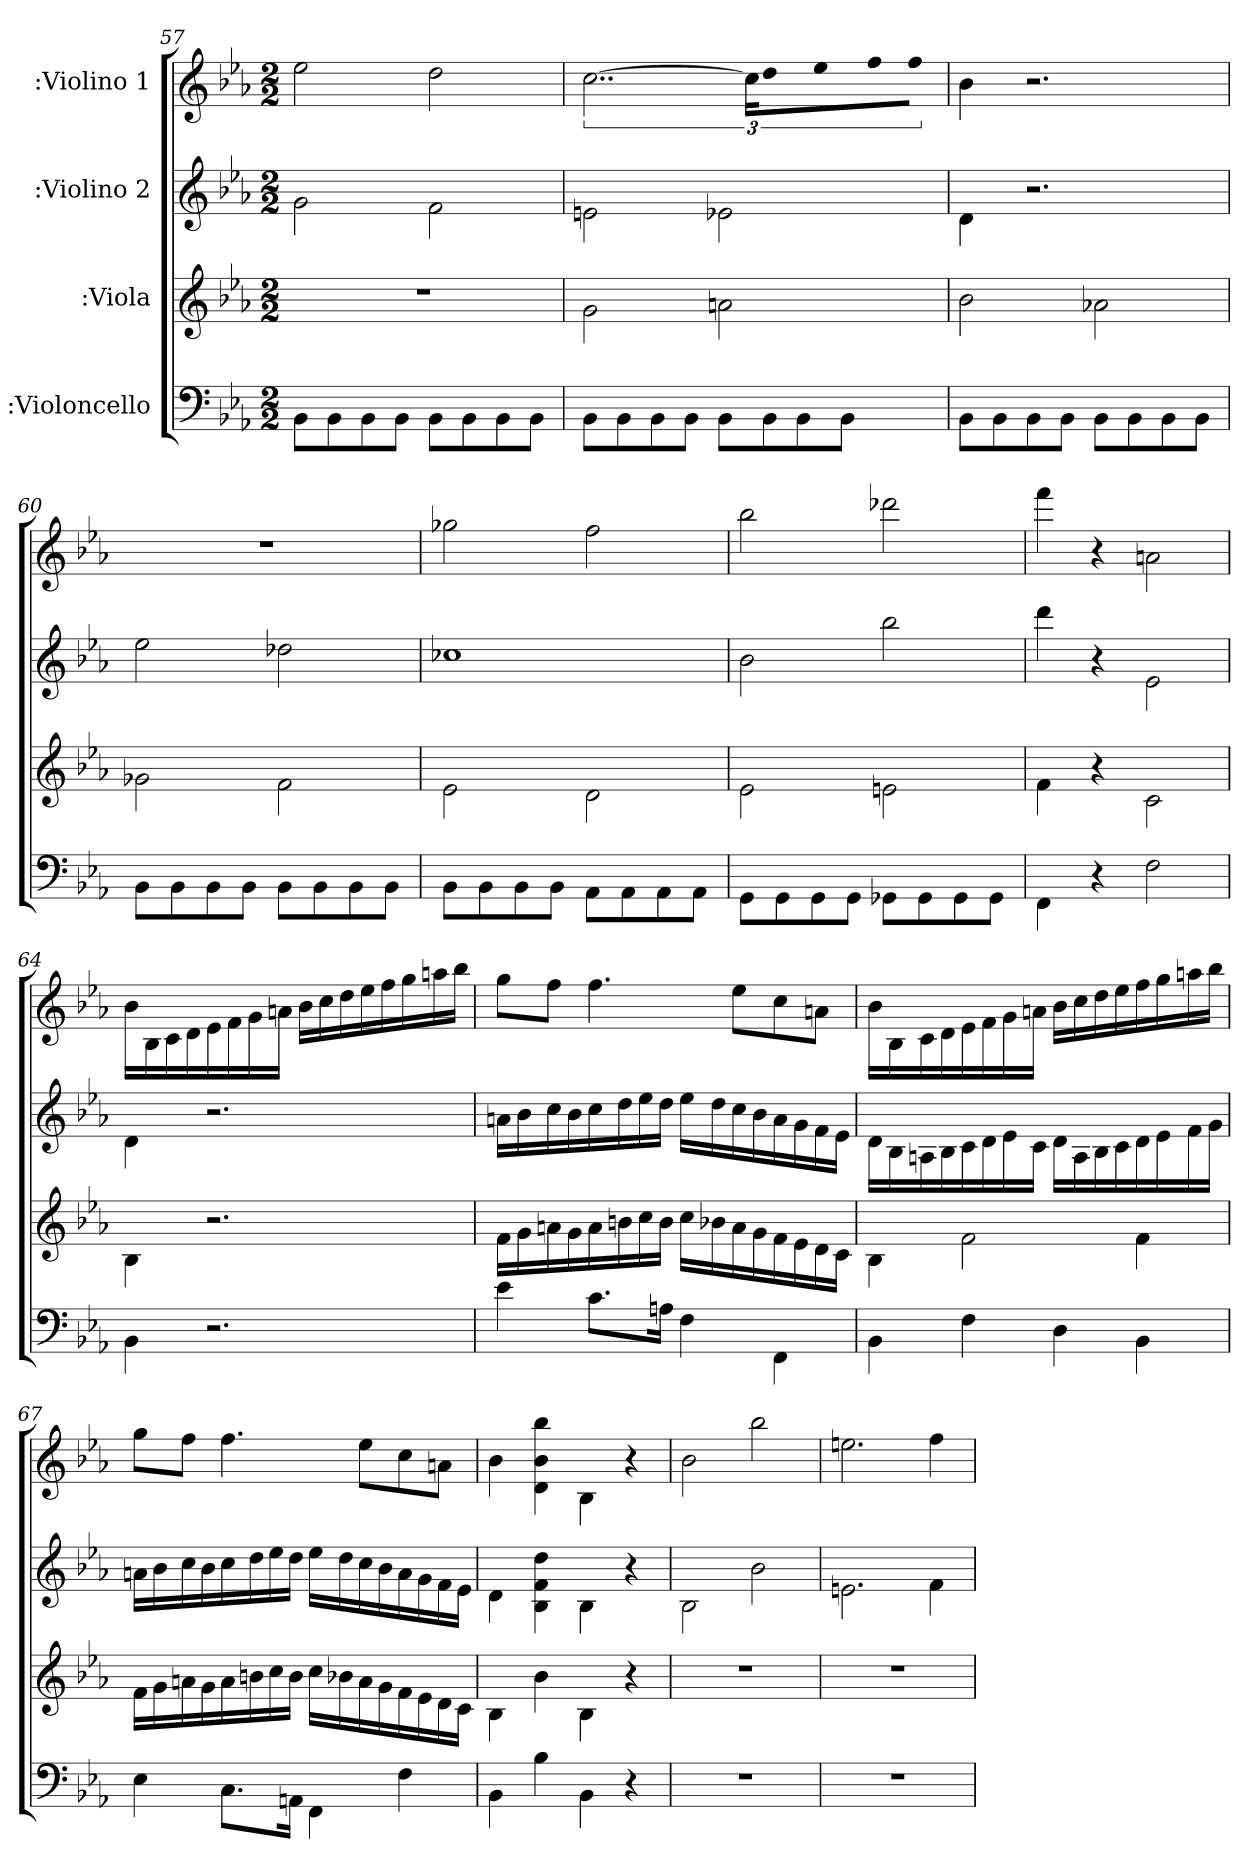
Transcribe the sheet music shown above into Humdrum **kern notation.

**kern	**kern	**kern	**kern
*part4	*part3	*part2	*part1
*staff4	*staff3	*staff2	*staff1
*I":Violoncello	*I":Viola	*I":Violino 2	*I":Violino 1
*k[b-e-a-]	*k[b-e-a-]	*k[b-e-a-]	*k[b-e-a-]
*E-:	*E-:	*E-:	*E-:
*M2/2	*M2/2	*M2/2	*M2/2
=57	=57	=57	=57
8BB-\L	1r	2g\	2ee-\
8BB-\	.	.	.
8BB-\	.	.	.
8BB-\J	.	.	.
8BB-\L	.	2f\	2dd\
8BB-\	.	.	.
8BB-\	.	.	.
8BB-\J	.	.	.
=58	=58	=58	=58
8BB-\L	2g\	2en\	[3..cc\
8BB-\	.	.	.
8BB-\	.	.	.
8BB-\J	.	.	.
8BB-\L	2an\	2e-X\	.
.	.	.	24cc\LL]
8BB-\	.	.	16dd\
.	.	.	16ee-\J
8BB-\	.	.	8ff\
8BB-\J	.	.	8ff\J
=59	=59	=59	=59
8BB-\L	2b-\	4d\	4b-\
8BB-\	.	.	.
8BB-\	.	2.r	2.r
8BB-\J	.	.	.
8BB-\L	2a-X\	.	.
8BB-\	.	.	.
8BB-\	.	.	.
8BB-\J	.	.	.
=60	=60	=60	=60
8BB-\L	2g-X\	2ee-\	1r
8BB-\	.	.	.
8BB-\	.	.	.
8BB-\J	.	.	.
8BB-\L	2f\	2dd-X\	.
8BB-\	.	.	.
8BB-\	.	.	.
8BB-\J	.	.	.
=61	=61	=61	=61
8BB-\L	2e-\	1cc-X\	2gg-X\
8BB-\	.	.	.
8BB-\	.	.	.
8BB-\J	.	.	.
8AA-\L	2d\	.	2ff\
8AA-\	.	.	.
8AA-\	.	.	.
8AA-\J	.	.	.
=62	=62	=62	=62
8GG\L	2e-\	2b-\	2bb-\
8GG\	.	.	.
8GG\	.	.	.
8GG\J	.	.	.
8GG-X\L	2en\	2bb-\	2ddd-X\
8GG-\	.	.	.
8GG-\	.	.	.
8GG-\J	.	.	.
=63	=63	=63	=63
4FF\	4f\	4ddd\	4fff\
4r	4r	4r	4r
2F\	2c\	2e-\	2an\
=64	=64	=64	=64
4BB-\	4B-\	4d\	16b-\LL
.	.	.	16B-\
.	.	.	16c\
.	.	.	16d\
2.r	2.r	2.r	16e-\
.	.	.	16f\
.	.	.	16g\
.	.	.	16an\JJ
.	.	.	16b-\LL
.	.	.	16cc\
.	.	.	16dd\
.	.	.	16ee-\
.	.	.	16ff\
.	.	.	16gg\
.	.	.	16aa\
.	.	.	16bb-\JJ
=65	=65	=65	=65
4e-\	16f\LL	16an\LL	8gg\L
.	16g\	16b-\	.
.	16an\	16cc\	8ff\J
.	16g\	16b-\	.
8.c\L	16a\	16cc\	4.ff\
.	16bn\	16dd\	.
.	16cc\	16ee-\	.
16An\Jk	16b\JJ	16dd\JJ	.
4F\	16cc\LL	16ee-\LL	.
.	16b-X\	16dd\	.
.	16a\	16cc\	8ee-\L
.	16g\	16b-\	.
4FF\	16f\	16a\	8cc\
.	16e-\	16g\	.
.	16d\	16f\	8an\J
.	16c\JJ	16e-\JJ	.
=66	=66	=66	=66
4BB-\	4B-\	16d\LL	16b-\LL
.	.	16B-\	16B-\
.	.	16An\	16c\
.	.	16B-\	16d\
4F\	2f\	16c\	16e-\
.	.	16d\	16f\
.	.	16e-\	16g\
.	.	16c\JJ	16an\JJ
4D\	.	16d\LL	16b-\LL
.	.	16A\	16cc\
.	.	16B-\	16dd\
.	.	16c\	16ee-\
4BB-\	4f\	16d\	16ff\
.	.	16e-\	16gg\
.	.	16f\	16aa\
.	.	16g\JJ	16bb-\JJ
=67	=67	=67	=67
4E-\	16f\LL	16an\LL	8gg\L
.	16g\	16b-\	.
.	16an\	16cc\	8ff\J
.	16g\	16b-\	.
8.C\L	16a\	16cc\	4.ff\
.	16bn\	16dd\	.
.	16cc\	16ee-\	.
16AAn\Jk	16b\JJ	16dd\JJ	.
4FF\	16cc\LL	16ee-\LL	.
.	16b-X\	16dd\	.
.	16a\	16cc\	8ee-\L
.	16g\	16b-\	.
4F\	16f\	16a\	8cc\
.	16e-\	16g\	.
.	16d\	16f\	8an\J
.	16c\JJ	16e-\JJ	.
=68	=68	=68	=68
4BB-\	4B-\	4d\	4b-\
4B-\	4b-\	4dd\ 4f\ 4B-\	4bb-\ 4b-\ 4d\
4BB-\	4B-\	4B-\	4B-\
4r	4r	4r	4r
=69	=69	=69	=69
1r	1r	2B-\	2b-\
.	.	2b-\	2bb-\
=70	=70	=70	=70
1r	1r	2.en\	2.een\
.	.	4f\	4ff\
=	=	=	=
*-	*-	*-	*-
